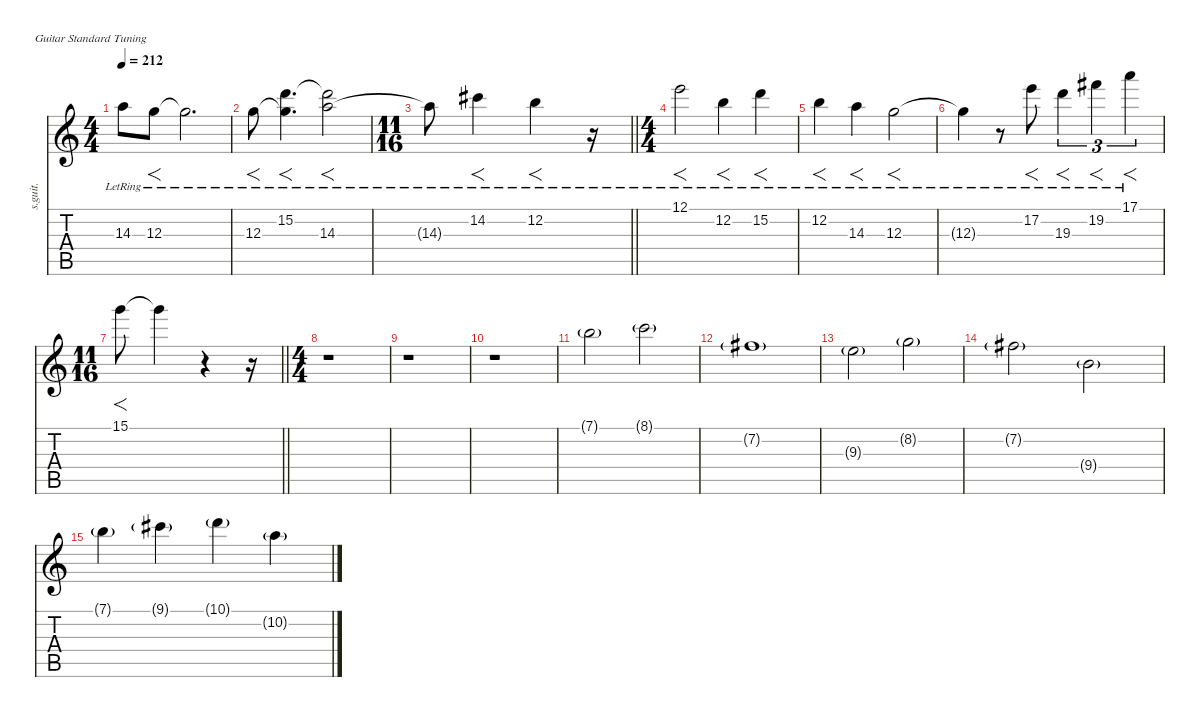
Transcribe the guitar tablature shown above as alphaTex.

\defaultSystemsLayout 4
\hideDynamics
\bracketExtendMode nobrackets
\otherSystemsTrackNameOrientation horizontal
\track ("Extra Guitar" "s.guit.") {instrument acousticguitarsteel}
\staff {score tabs}
\tuning (E4 B3 G3 D3 A2 E2)
\ts (4 4)
\tempo 212
\clef g2
\ks c
14.3{lr t}.8{dy f} 12.3{lr}.8{f} 12.3{lr t}.2{d} |
12.3{lr}.8{f} (15.2 12.3{lr t}).4{f d} (15.2{t} 14.3{lr}).2{f} |
\ts (11 16)
\beaming (8 5)
\barLineRight lightlight
14.3{lr t}.8 14.2{lr acc #}.4{f} 12.2{lr}.4{f} r.16 |
\ts (4 4)
\beaming (8 2 2 2 2)
12.1{lr}.2{f} 12.2{lr}.4{f} 15.2{lr}.4{f} |
12.2{lr}.4{f} 14.3{lr}.4{f} 12.3{lr}.2{f} |
12.3{lr t}.4 r.8 17.2{lr}.8{f} 19.3{lr}.4{f tu (3 2)} 19.2{lr acc #}.4{f tu (3 2)} 17.1{lr}.4{f tu (3 2)} |
\ts (11 16)
\beaming (8 5)
\barLineRight lightlight
15.1.8{f} 15.1{t}.4 r.4 r.16 |
\ts (4 4)
\beaming (8 2 2 2 2)
r.1 |
r.1 |
r.1 |
7.1{g}.2{dy mf} 8.1{g}.2 |
7.2{g acc #}.1 |
9.3{g}.2 8.2{g}.2 |
7.2{g acc #}.2 9.4{g}.2 |
7.1{g}.4 9.1{g acc #}.4 10.1{g}.4 10.2{g}.4
